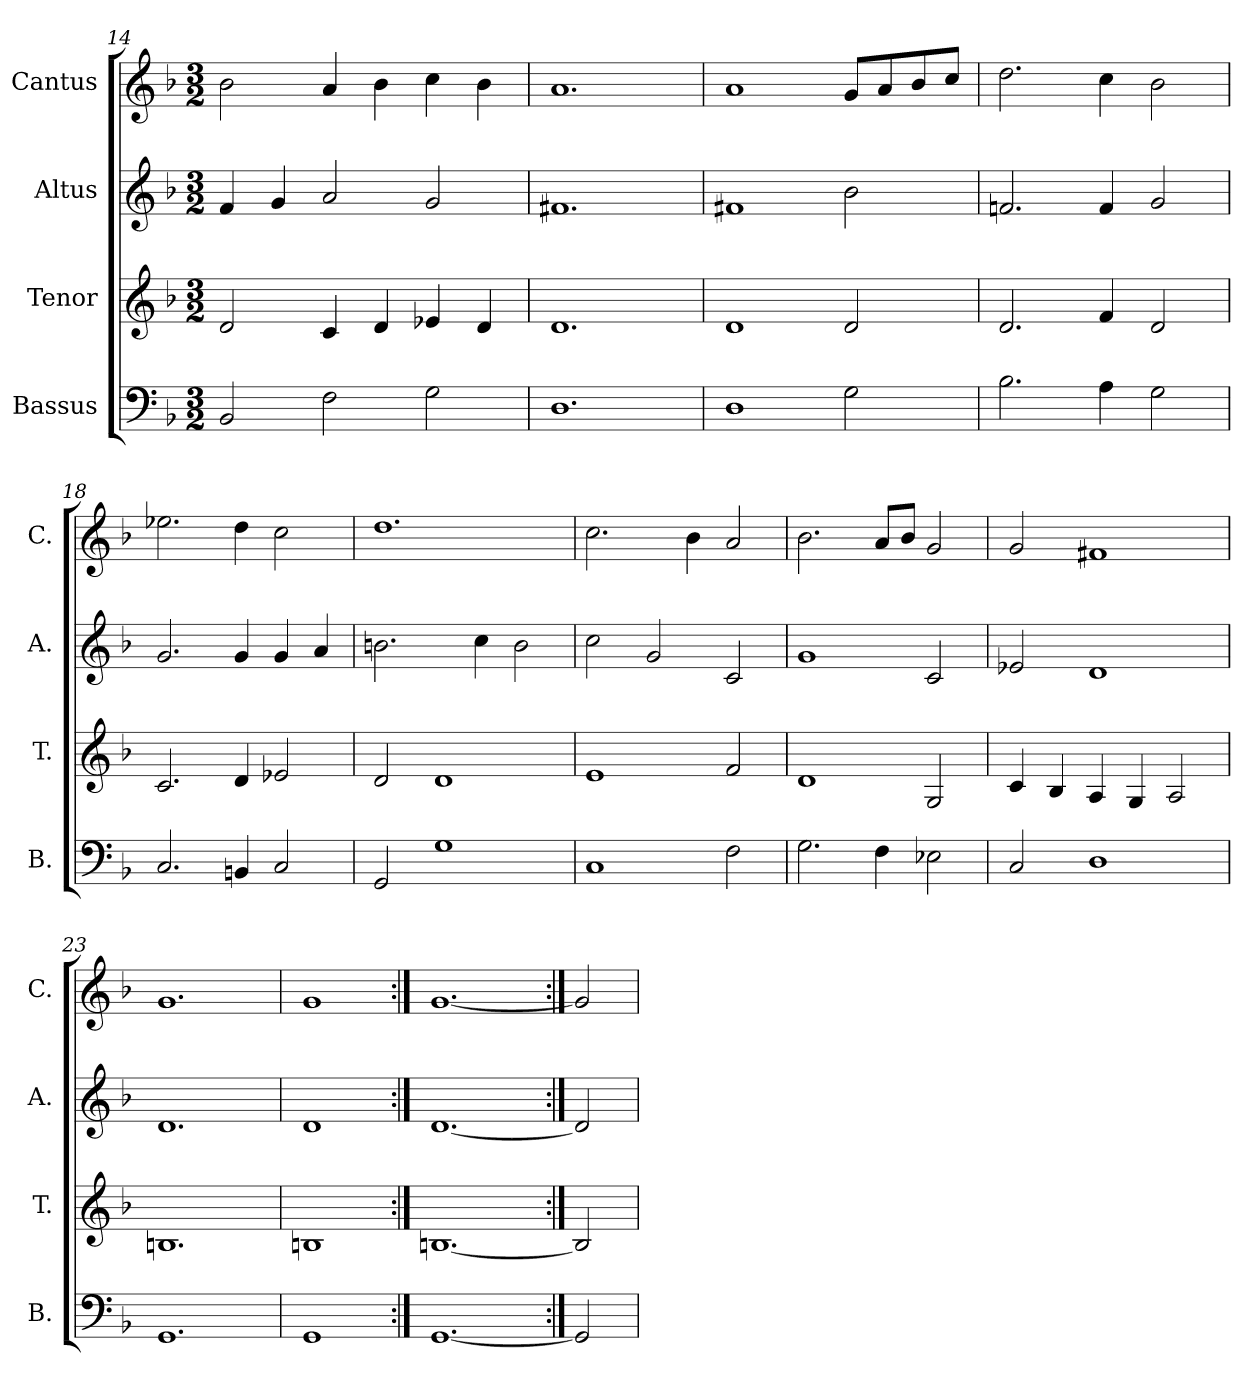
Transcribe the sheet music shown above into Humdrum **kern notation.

**kern	**kern	**kern	**kern
*part4	*part3	*part2	*part1
*staff4	*staff3	*staff2	*staff1
*I"Bassus	*I"Tenor	*I"Altus	*I"Cantus
*I'B.	*I'T.	*I'A.	*I'C.
*clefF4	*clefG2	*clefG2	*clefG2
*k[b-]	*k[b-]	*k[b-]	*k[b-]
*F:	*F:	*F:	*F:
*M3/2	*M3/2	*M3/2	*M3/2
=14	=14	=14	=14
2BB-/	2d/	4f/	2b-\
.	.	4g/	.
2F\	4c/	2a/	4a/
.	4d/	.	4b-\
2G\	4e-X/	2g/	4cc\
.	4d/	.	4b-\
=15	=15	=15	=15
1.D	1.d	1.f#X	1.a
=16	=16	=16	=16
1D	1d	1f#X	1a
2G\	2d/	2b-\	8g/L
.	.	.	8a/
.	.	.	8b-/
.	.	.	8cc/J
=17	=17	=17	=17
2.B-\	2.d/	2.fn/	2.dd\
4A\	4f/	4f/	4cc\
2G\	2d/	2g/	2b-\
!!LO:LB:g=z
=18	=18	=18	=18
2.C/	2.c/	2.g/	2.ee-X\
4BBn/	4d/	4g/	4dd\
2C/	2e-X/	4g/	2cc\
.	.	4a/	.
=19	=19	=19	=19
2GG/	2d/	2.bn\	1.dd
1G	1d	.	.
.	.	4cc\	.
.	.	2b\	.
=20	=20	=20	=20
1C	1e	2cc\	2.cc\
.	.	2g/	.
.	.	.	4b-\
2F\	2f/	2c/	2a/
=21	=21	=21	=21
2.G\	1d	1g	2.b-\
4F\	.	.	8a/L
.	.	.	8b-/J
2E-X\	2G/	2c/	2g/
=22	=22	=22	=22
2C/	4c/	2e-X/	2g/
.	4B-/	.	.
1D	4A/	1d	1f#X
.	4G/	.	.
.	2A/	.	.
=23	=23	=23	=23
1.GG	1.Bn	1.d	1.g
=24	=24	=24	=24
1GG	1Bn	1d	1g
=25:|!	=25:|!	=25:|!	=25:|!
[1.GG	[1.Bn	[1.d	[1.g
=26:|!	=26:|!	=26:|!	=26:|!
2GG]	2B]	2d]	2g]
=	=	=	=
*-	*-	*-	*-
